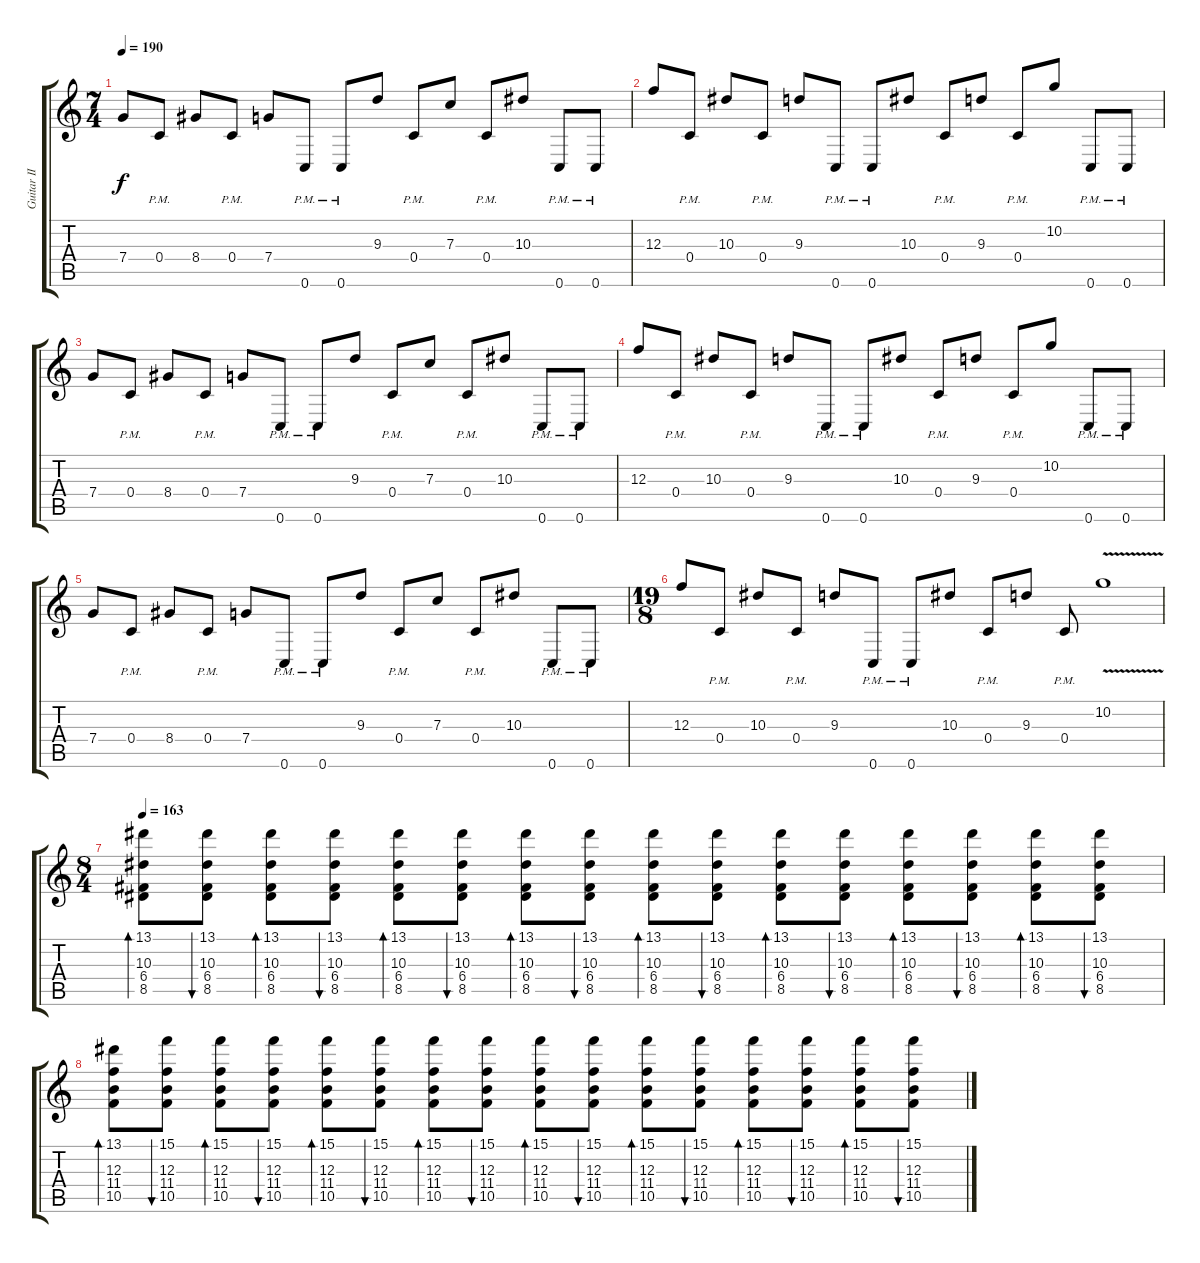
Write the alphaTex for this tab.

\track ("Guitar II" "Guitar II") {instrument overdrivenguitar}
\staff {score tabs}
\tuning (D4 A3 F3 C3 G2 C2) {hide}
\ts (7 4)
\tempo 190
\clef g2
\ks c
7.4.8{dy f} 0.4{pm}.8 8.4.8 0.4{pm}.8 7.4.8 0.6{pm}.8 0.6{pm}.8 9.3.8 0.4{pm}.8 7.3.8 0.4{pm}.8 10.3.8 0.6{pm}.8 0.6{pm}.8 |
12.3.8 0.4{pm}.8 10.3.8 0.4{pm}.8 9.3.8 0.6{pm}.8 0.6{pm}.8 10.3.8 0.4{pm}.8 9.3.8 0.4{pm}.8 10.2.8 0.6{pm}.8 0.6{pm}.8 |
7.4.8 0.4{pm}.8 8.4.8 0.4{pm}.8 7.4.8 0.6{pm}.8 0.6{pm}.8 9.3.8 0.4{pm}.8 7.3.8 0.4{pm}.8 10.3.8 0.6{pm}.8 0.6{pm}.8 |
12.3.8 0.4{pm}.8 10.3.8 0.4{pm}.8 9.3.8 0.6{pm}.8 0.6{pm}.8 10.3.8 0.4{pm}.8 9.3.8 0.4{pm}.8 10.2.8 0.6{pm}.8 0.6{pm}.8 |
7.4.8 0.4{pm}.8 8.4.8 0.4{pm}.8 7.4.8 0.6{pm}.8 0.6{pm}.8 9.3.8 0.4{pm}.8 7.3.8 0.4{pm}.8 10.3.8 0.6{pm}.8 0.6{pm}.8 |
\ts (19 8)
12.3.8 0.4{pm}.8 10.3.8 0.4{pm}.8 9.3.8 0.6{pm}.8 0.6{pm}.8 10.3.8 0.4{pm}.8 9.3.8 0.4{pm}.8 10.2{v}.1 |
\ts (8 4)
\tempo 163
(13.1 10.3 6.4 8.5).8{bd 60 volume 10 instrument electricguitarclean} (13.1 10.3 6.4 8.5).8{bu 60} (13.1 10.3 6.4 8.5).8{bd 60} (13.1 10.3 6.4 8.5).8{bu 60} (13.1 10.3 6.4 8.5).8{bd 60} (13.1 10.3 6.4 8.5).8{bu 60} (13.1 10.3 6.4 8.5).8{bd 60} (13.1 10.3 6.4 8.5).8{bu 60} (13.1 10.3 6.4 8.5).8{bd 60} (13.1 10.3 6.4 8.5).8{bu 60} (13.1 10.3 6.4 8.5).8{bd 60} (13.1 10.3 6.4 8.5).8{bu 60} (13.1 10.3 6.4 8.5).8{bd 60} (13.1 10.3 6.4 8.5).8{bu 60} (13.1 10.3 6.4 8.5).8{bd 60} (13.1 10.3 6.4 8.5).8{bu 60} |
(13.1 12.3 11.4 10.5).8{bd 60} (15.1 12.3 11.4 10.5).8{bu 60} (15.1 12.3 11.4 10.5).8{bd 60} (15.1 12.3 11.4 10.5).8{bu 60} (15.1 12.3 11.4 10.5).8{bd 60} (15.1 12.3 11.4 10.5).8{bu 60} (15.1 12.3 11.4 10.5).8{bd 60} (15.1 12.3 11.4 10.5).8{bu 60} (15.1 12.3 11.4 10.5).8{bd 60} (15.1 12.3 11.4 10.5).8{bu 60} (15.1 12.3 11.4 10.5).8{bd 60} (15.1 12.3 11.4 10.5).8{bu 60} (15.1 12.3 11.4 10.5).8{bd 60} (15.1 12.3 11.4 10.5).8{bu 60} (15.1 12.3 11.4 10.5).8{bd 60} (15.1 12.3 11.4 10.5).8{bu 60}
